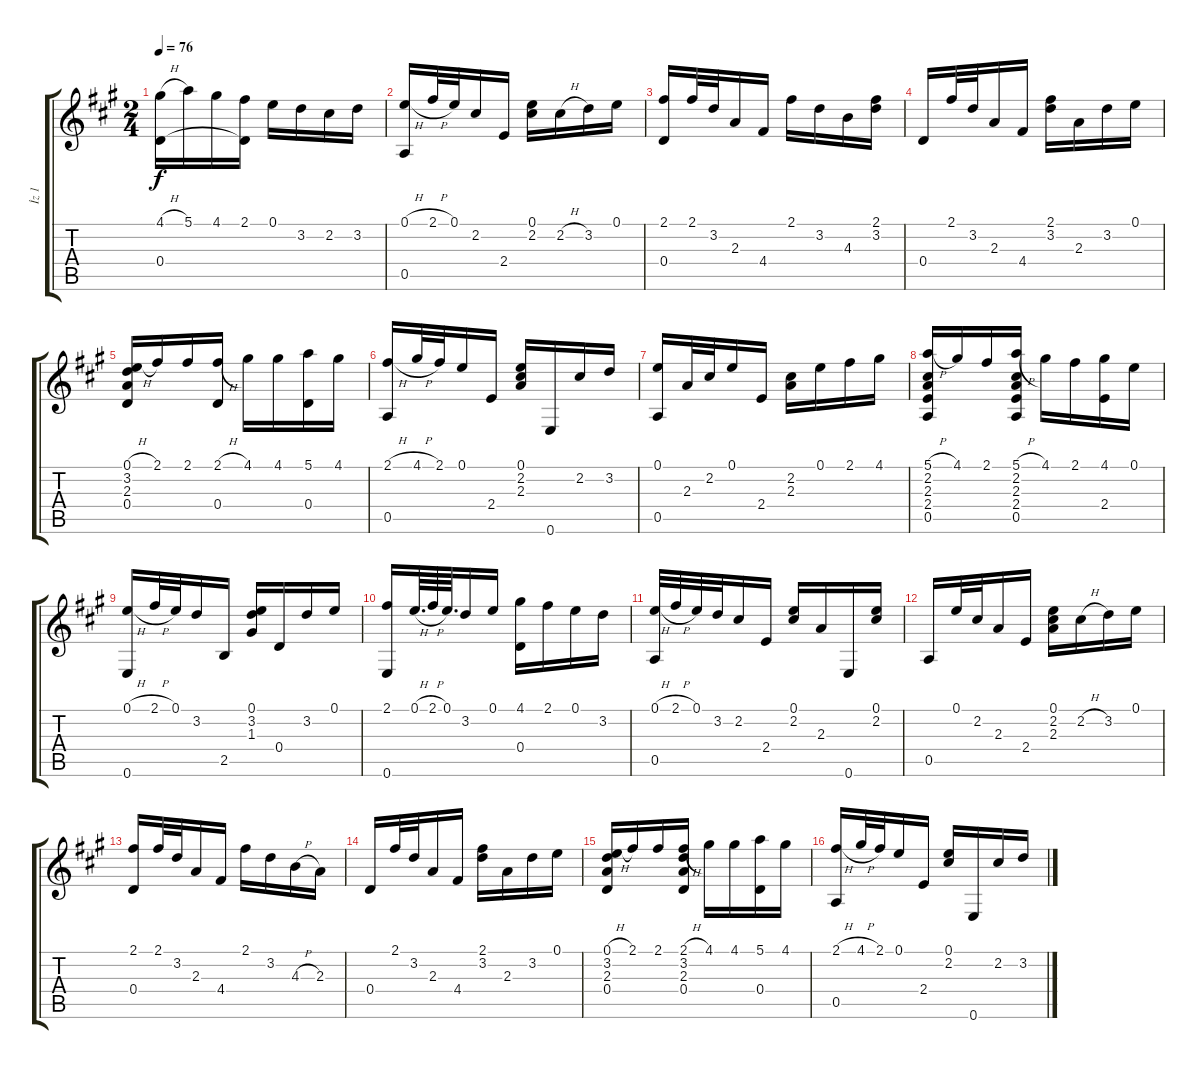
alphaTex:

\track ("İz 1" "İz 1") {instrument acousticguitarnylon}
\staff {score tabs}
\tuning (E4 B3 G3 D3 A2 E2) {hide}
\ts (2 4)
\tempo 76
\clef g2
\ks a
(4.1{h} 0.4).16{dy f} 5.1.16 4.1.16 (2.1 0.4{t}).16 0.1.16 3.2.16 2.2.16 3.2.16 |
(0.1{h} 0.5).16 2.1{h}.32 0.1.32 2.2.16 2.4.16 (0.1 2.2).16 2.2{h}.16 3.2.16 0.1.16 |
(2.1 0.4).16 2.1.32 3.2.32 2.3.16 4.4.16 2.1.16 3.2.16 4.3.16 (2.1 3.2).16 |
0.4.16 2.1.32 3.2.32 2.3.16 4.4.16 (2.1 3.2).16 2.3.16 3.2.16 0.1.16 |
(0.1{h} 3.2 2.3 0.4).16 2.1.16 2.1.16 (2.1{h} 0.4).16 4.1.16 4.1.16 (5.1 0.4).16 4.1.16 |
(2.1{h} 0.5).16 4.1{h}.32 2.1.32 0.1.16 2.4.16 (0.1 2.2 2.3).16 0.6.16 2.2.16 3.2.16 |
(0.1 0.5).16 2.3.32 2.2.32 0.1.16 2.4.16 (2.2 2.3).16 0.1.16 2.1.16 4.1.16 |
(5.1{h} 2.2 2.3 2.4 0.5).16 4.1.16 2.1.16 (5.1{h} 2.2 2.3 2.4 0.5).16 4.1.16 2.1.16 (4.1 2.4).16 0.1.16 |
(0.1{h} 0.6).16 2.1{h}.32 0.1.32 3.2.16 2.5.16 (0.1 3.2 1.3).16 0.4.16 3.2.16 0.1.16 |
(2.1 0.6).16 0.1{h}.64{d} 2.1{h}.64 0.1.64{d} 3.2.16 0.1.16 (4.1 0.4).16 2.1.16 0.1.16 3.2.16 |
(0.1{h} 0.5).32 2.1{h}.32 0.1.32 3.2.32 2.2.16 2.4.16 (0.1 2.2).16 2.3.16 0.6.16 (0.1 2.2).16 |
0.5.16 0.1.32 2.2.32 2.3.16 2.4.16 (0.1 2.2 2.3).16 2.2{h}.16 3.2.16 0.1.16 |
(2.1 0.4).16 2.1.32 3.2.32 2.3.16 4.4.16 2.1.16 3.2.16 4.3{h}.16 2.3.16 |
0.4.16 2.1.32 3.2.32 2.3.16 4.4.16 (2.1 3.2).16 2.3.16 3.2.16 0.1.16 |
(0.1{h} 3.2 2.3 0.4).16 2.1.16 2.1.16 (2.1{h} 3.2 2.3 0.4).16 4.1.16 4.1.16 (5.1 0.4).16 4.1.16 |
(2.1{h} 0.5).16 4.1{h}.32 2.1.32 0.1.16 2.4.16 (0.1 2.2).16 0.6.16 2.2.16 3.2.16
